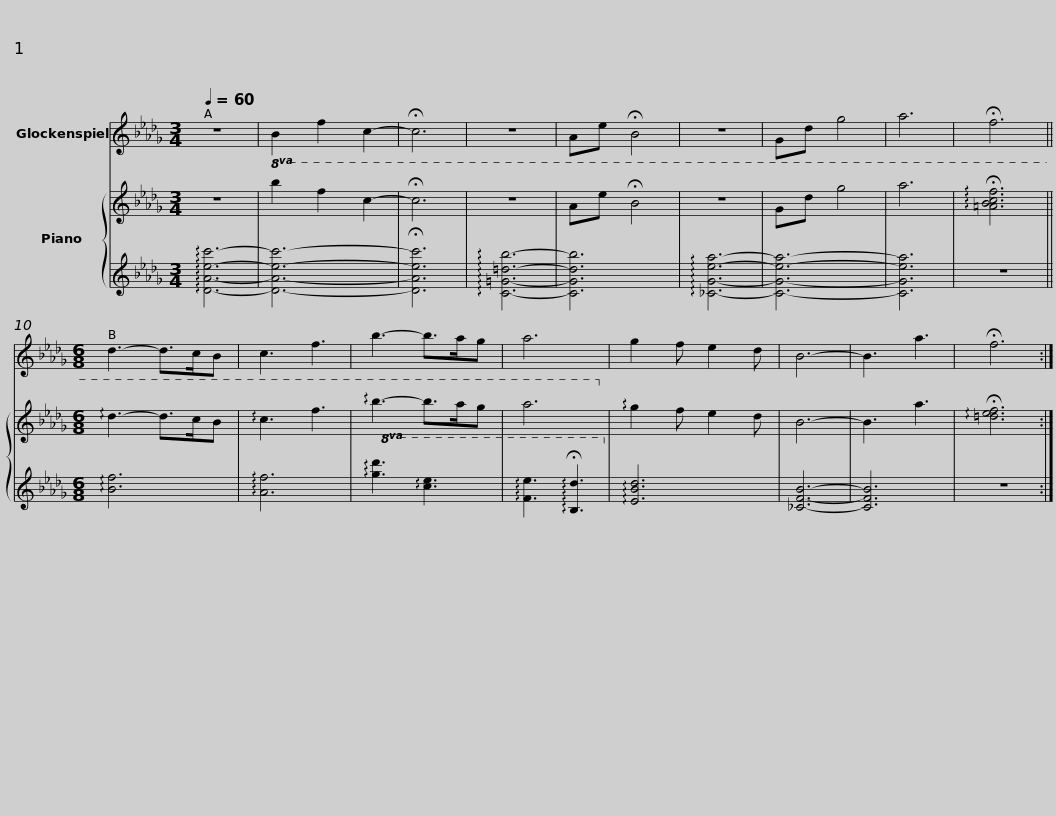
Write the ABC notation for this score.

X:1
%%score 1 { 2 | 3 }
L:1/8
Q:1/4=60
M:3/4
I:linebreak $
K:Db
V:1 treble transpose=24
V:2 treble
V:3 treble
V:1
 z6 | B2 f2 c2- | !fermata!c6 | z6 | Ae !fermata!B4 | %5
 z6 | Gd g4 | a6 | !fermata!f6 ||$[M:6/8] d3- d>cB | %10
 c3 f3 | b3- b>ag | a6 | g2 f e2 d | B6- | %15
 B3 a3 | !fermata!f6 :| %17
V:2
 z6 |!8va(! b2 f'2 c'2- | !fermata!c'6 | z6 | ae' !fermata!b4 | %5
 z6 | gd' g'4 | a'6 | !arpeggio!!fermata![=abc'f']6 ||$[M:6/8] !arpeggio!d'3- d'>c'b | %10
 !arpeggio!c'3 f'3 | !arpeggio!b'3- b'>a'g' | a'6!8va)! | !arpeggio!g2 f e2 d | B6- | %15
 B3 a3 | !arpeggio!!fermata![=def]6 :| %17
V:3
 !arpeggio![DAec']6- | [DAec']6- | !fermata![DAec']6 | !arpeggio![C=G=db]6- | [CGdb]6 | %5
 !arpeggio![_CGea]6- | [CGea]6- | [CGea]6 | z6 ||$[M:6/8] !arpeggio![Bf]6 | %10
 !arpeggio![Af]6 |!8va(! !arpeggio![gd']3 !arpeggio![c'e']3 | !arpeggio![fe']3 !arpeggio!!fermata![Bd']3!8va)! | !arpeggio![EBd]6 | [_CFB]6- | %15
 [CFB]6 | z6 :| %17
